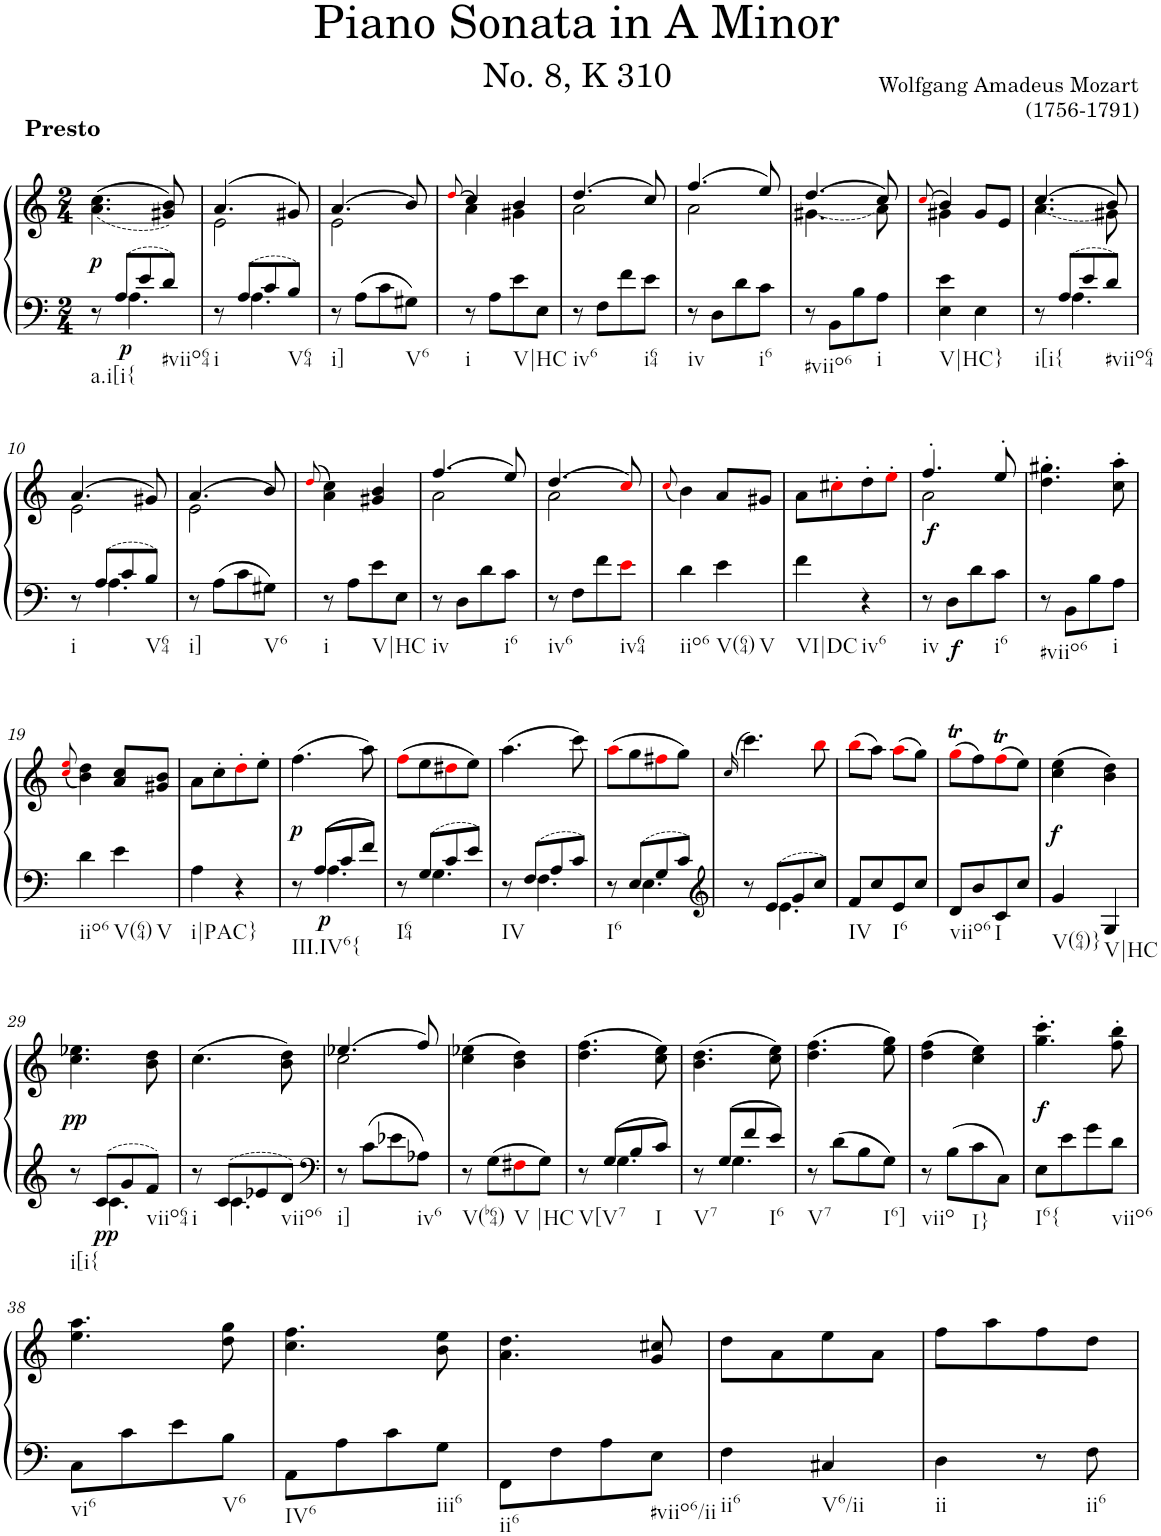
**kern	**kern	**dynam
*part1	*part1	*part1
*staff2	*staff1	*staff1/2
*I"Piano	*	*
*I'Pno.	*	*
*clefF4	*clefG2	*
*k[]	*k[]	*
*M2/4	*M2/4	*
=1	=1	=1
*^	*^	*
!	!	!LO:TX:a:B:t=Presto	!	!
!LO:TX:b:t=a.i[i{	!	!	!	!
!	!	!	!	!LO:DY:b
8r	8ryy	((<4.a\ 4.cc\	4.ryy	p
!	!	!	!	!LO:DY:b=2
8A/L	4.A\	.	.	p
8e/	.	.	.	.
!LO:TX:b:t=#viio64	!	!	!	!
8d/J	.	8g#X/ 8b/))	8ryy	.
=2	=2	=2	=2	=2
!LO:TX:b:t=i	!	!	!	!
8r	8ryy	(4.a/	2e\	.
8A/L	4.A\	.	.	.
8c/	.	.	.	.
!LO:TX:b:t=V64	!	!	!	!
8B/J	.	8g#X/)	.	.
*v	*v	*	*	*
=3	=3	=3	=3
!LO:TX:b:t=i]	!	!	!
8r	(4.a/	2e\	.
8A\L	.	.	.
8c\	.	.	.
!LO:TX:b:t=V6	!	!	!
8G#X\J	8b/)	.	.
=4	=4	=4	=4
.	(>8qddi/	.	.
!LO:TX:b:t=i	!	!	!
8r	4cc/)	4a\	.
8A\L	.	.	.
!LO:TX:b:t=V|HC	!	!	!
8e\	4b/	4g#X\	.
8E\J	.	.	.
=5	=5	=5	=5
!LO:TX:b:t=iv6	!	!	!
8r	(4.dd/	2a\	.
8F\L	.	.	.
8f\	.	.	.
!LO:TX:b:t=i64	!	!	!
8e\J	8cc/)	.	.
=6	=6	=6	=6
!LO:TX:b:t=iv	!	!	!
8r	(4.ff/	2a\	.
8D\L	.	.	.
8d\	.	.	.
!LO:TX:b:t=i6	!	!	!
8c\J	8ee/)	.	.
=7	=7	=7	=7
!LO:TX:b:t=#viio6	!	!	!
8r	(4.dd/	(4.g#X\	.
8BB\L	.	.	.
8B\	.	.	.
!LO:TX:b:t=i	!	!	!
8A\J	8cc/)	8a\)	.
=8	=8	=8	=8
.	(>8qcci/	.	.
!LO:TX:b:t=V|HC}	!	!	!
4E\ 4e\	4b/)	4g#X\	.
4E\	8g#/L	4ryy	.
.	8e/J	.	.
=9	=9	=9	=9
*^	*	*	*
!LO:TX:b:t=i[i{	!	!	!	!
8r	8ryy	(4.cc/	(4.a\	.
8A/L	4.A\	.	.	.
8e/	.	.	.	.
!LO:TX:b:t=#viio64	!	!	!	!
8d/J	.	8b/)	8g#X\)	.
!!LO:LB:g=z	!!
=10	=10	=10	=10	=10
!LO:TX:b:t=i	!	!	!	!
8r	8ryy	(4.a/	2e\	.
8A/L	4.A\	.	.	.
8c/	.	.	.	.
!LO:TX:b:t=V64	!	!	!	!
8B/J	.	8g#X/)	.	.
*v	*v	*	*	*
=11	=11	=11	=11
!LO:TX:b:t=i]	!	!	!
8r	(4.a/	2e\	.
8A\L	.	.	.
8c\	.	.	.
!LO:TX:b:t=V6	!	!	!
8G#X\J	8b/)	.	.
*	*v	*v	*
=12	=12	=12
.	(>8qddi/	.
!LO:TX:b:t=i	!	!
8r	4a\ 4cc\)	.
8A\L	.	.
!LO:TX:b:t=V|HC	!	!
8e\	4g#X/ 4b/	.
8E\J	.	.
=13	=13	=13
*	*^	*
!LO:TX:b:t=iv	!	!	!
8r	(4.ff/	2a\	.
8D\L	.	.	.
8d\	.	.	.
!LO:TX:b:t=i6	!	!	!
8c\J	8ee/)	.	.
=14	=14	=14	=14
!LO:TX:b:t=iv6	!	!	!
8r	(4.dd/	2a\	.
8F\L	.	.	.
8f\	.	.	.
!LO:TX:b:t=iv64	!	!	!
8ei\J	8cci/)	.	.
*	*v	*v	*
=15	=15	=15
.	(8qcci/	.
!LO:TX:b:t=iio6	!	!
4d\	4b\)	.
!LO:TX:b:t=V(64)	!	!
!LO:TX:b:t=V	!	!
4e\	8a/L	.
.	8g#X/J	.
=16	=16	=16
!LO:TX:b:t=VI|DC	!	!
4f\	8a\L	.
.	8cc#X'i\	.
!LO:TX:b:t=iv6	!	!
4r	8dd'\	.
.	8ee'i\J	.
=17	=17	=17
*	*^	*
!LO:TX:b:t=iv	!	!	!
!	!	!	!LO:DY:b
8r	4.ff'/	2a\	f
!	!	!	!LO:DY:b=2
8D\L	.	.	f
8d\	.	.	.
!LO:TX:b:t=i6	!	!	!
8c\J	8ee'/	.	.
*	*v	*v	*
=18	=18	=18
!LO:TX:b:t=#viio6	!	!
8r	4.dd\' 4.gg#X\'	.
8BB\L	.	.
8B\	.	.
!LO:TX:b:t=i	!	!
8A\J	8cc\' 8aa\'	.
!!LO:LB:g=z
=19	=19	=19
.	(8qcci/ 8qeei/	.
!LO:TX:b:t=iio6	!	!
4d\	4b\ 4dd\)	.
!LO:TX:b:t=V(64)	!	!
!LO:TX:b:t=V	!	!
4e\	8a/ 8cc/L	.
.	8g#X/ 8b/J	.
=20	=20	=20
!LO:TX:b:t=i|PAC}	!	!
4A\	8a\L	.
.	8cc'\	.
4r	8dd'i\	.
.	8ee'\J	.
=21	=21	=21
*^	*	*
!LO:TX:b:t=III.IV6{	!	!	!
!	!	!	!LO:DY:b
8r	8ryy	(4.ff\	p
!	!	!	!LO:DY:b=2
8A/L	4.A\	.	p
8c/	.	.	.
8f/J	.	8aa\)	.
=22	=22	=22	=22
!LO:TX:b:t=I64	!	!	!
8r	8ryy	(8ffi\L	.
8G/L	4.G\	8ee\	.
8c/	.	8dd#Xi\	.
8e/J	.	8ee\J)	.
=23	=23	=23	=23
!LO:TX:b:t=IV	!	!	!
8r	8ryy	(4.aa\	.
8F/L	4.F\	.	.
8A/	.	.	.
8c/J	.	8ccc\)	.
=24	=24	=24	=24
!LO:TX:b:t=I6	!	!	!
8r	8ryy	(8aai\L	.
8E/L	4.E\	8gg\	.
8G/	.	8ff#Xi\	.
8c/J	.	8gg\J)	.
=25	=25	=25	=25
*clefG2	*	*	*
.	.	(>16qcc/	.
8r	8ryy	4.ccc\)	.
8e/L	4.e\	.	.
8g/	.	.	.
8cc/J	.	8bbi\	.
*v	*v	*	*
=26	=26	=26
!LO:TX:b:t=IV	!	!
8f/L	(8bbi\L	.
8cc/	8aa\J)	.
!LO:TX:b:t=I6	!	!
8e/	(8aai\L	.
8cc/J	8gg\J)	.
=27	=27	=27
!LO:TX:b:t=viio6	!	!
8d/L	(8ggTi\L	.
8b/	8ff\)	.
!LO:TX:b:t=I	!	!
8c/	(8ffTi\	.
8cc/J	8ee\J)	.
=28	=28	=28
!LO:TX:b:t=V(64)}	!	!
!	!	!LO:DY:b
4g/	(4cc\ 4ee\	f
!LO:TX:b:t=V|HC	!	!
4G/	4b\ 4dd\)	.
!!LO:LB:g=z
=29	=29	=29
*^	*	*
!LO:TX:b:t=i[i{	!	!	!
!	!	!	!LO:DY:b
8r	8ryy	4.cc\ 4.ee-X\	pp
!	!	!	!LO:DY:b=2
8c/L	4.c\	.	pp
8g/	.	.	.
!LO:TX:b:t=viio64	!	!	!
8f/J	.	8b\ 8dd\	.
=30	=30	=30	=30
!LO:TX:b:t=i	!	!	!
8r	8ryy	(4.cc\	.
8c/L	4.c\	.	.
8e-X/	.	.	.
!LO:TX:b:t=viio6	!	!	!
8d/J	.	8b\ 8dd\)	.
*v	*v	*	*
=31	=31	=31
*clefF4	*	*
*	*^	*
!LO:TX:b:t=i]	!	!	!
8r	(4.ee-X/	2cc\	.
8c\L	.	.	.
8e-X\	.	.	.
!LO:TX:b:t=iv6	!	!	!
8A-X\J	8ff/)	.	.
*	*v	*v	*
=32	=32	=32
!LO:TX:b:t=V(b64)	!	!
8r	(4cc\ 4ee-X\	.
8G\L	.	.
!LO:TX:b:t=V	!	!
8F#Xi\	4b\ 4dd\)	.
!LO:TX:b:t=|HC	!	!
8G\J	.	.
=33	=33	=33
*^	*	*
!LO:TX:b:t=V[V7	!	!	!
8r	8ryy	(4.dd\ 4.ff\	.
8G/L	4.G\	.	.
8B/	.	.	.
!LO:TX:b:t=I	!	!	!
8c/J	.	8cc\ 8ee\)	.
=34	=34	=34	=34
!LO:TX:b:t=V7	!	!	!
8r	8ryy	(4.b\ 4.dd\	.
8G/L	4.G\	.	.
8f/	.	.	.
!LO:TX:b:t=I6	!	!	!
8e/J	.	8cc\ 8ee\)	.
*v	*v	*	*
=35	=35	=35
!LO:TX:b:t=V7	!	!
8r	(4.dd\ 4.ff\	.
8d\L	.	.
8B\	.	.
!LO:TX:b:t=I6]	!	!
8G\J	8ee\ 8gg\)	.
=36	=36	=36
!LO:TX:b:t=viio	!	!
8r	(4dd\ 4ff\	.
8B\L	.	.
!LO:TX:b:t=I}	!	!
8c\	4cc\ 4ee\)	.
8C\J	.	.
=37	=37	=37
!LO:TX:b:t=I6{	!	!
!	!	!LO:DY:b
8E\L	4.gg\' 4.ccc\'	f
8e\	.	.
8g\	.	.
!LO:TX:b:t=viio6	!	!
8d\J	8ff\' 8bb\'	.
!!LO:LB:g=z
=38	=38	=38
!LO:TX:b:t=vi6	!	!
8C\L	4.ee\ 4.aa\	.
8c\	.	.
8e\	.	.
!LO:TX:b:t=V6	!	!
8B\J	8dd\ 8gg\	.
=39	=39	=39
!LO:TX:b:t=IV6	!	!
8AA\L	4.cc\ 4.ff\	.
8A\	.	.
8c\	.	.
!LO:TX:b:t=iii6	!	!
8G\J	8b\ 8ee\	.
=40	=40	=40
!LO:TX:b:t=ii6	!	!
8FF\L	4.a\ 4.dd\	.
8F\	.	.
8A\	.	.
!LO:TX:b:t=#viio6/ii	!	!
8E\J	8g/ 8cc#X/	.
=41	=41	=41
!LO:TX:b:t=ii6	!	!
4F\	8dd\L	.
.	8a\	.
!LO:TX:b:t=V6/ii	!	!
4C#X/	8ee\	.
.	8a\J	.
=42	=42	=42
!LO:TX:b:t=ii	!	!
4D\	8ff\L	.
.	8aa\	.
8r	8ff\	.
!LO:TX:b:t=ii6	!	!
8F\	8dd\J	.
=	=	=
*-	*-	*-
